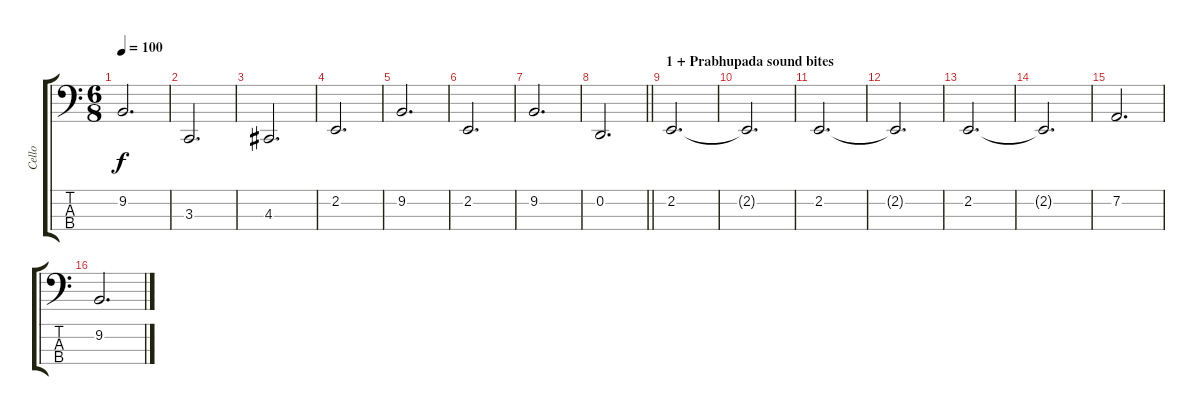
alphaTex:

\track ("Cello" "Cello") {instrument cello}
\staff {score tabs}
\tuning (G2 D2 A1 E1) {hide}
\ts (6 8)
\tempo 100
\clef f4
\ks c
9.2.2{d dy f} |
3.3.2{d} |
4.3.2{d} |
2.2.2{d} |
9.2.2{d} |
2.2.2{d} |
9.2.2{d} |
\barLineRight lightlight
0.2.2{d} |
\section ("" "1 + Prabhupada sound bites")
2.2.2{d} |
2.2{t}.2{d} |
2.2.2{d} |
2.2{t}.2{d} |
2.2.2{d} |
2.2{t}.2{d} |
7.2.2{d} |
9.2.2{d}
